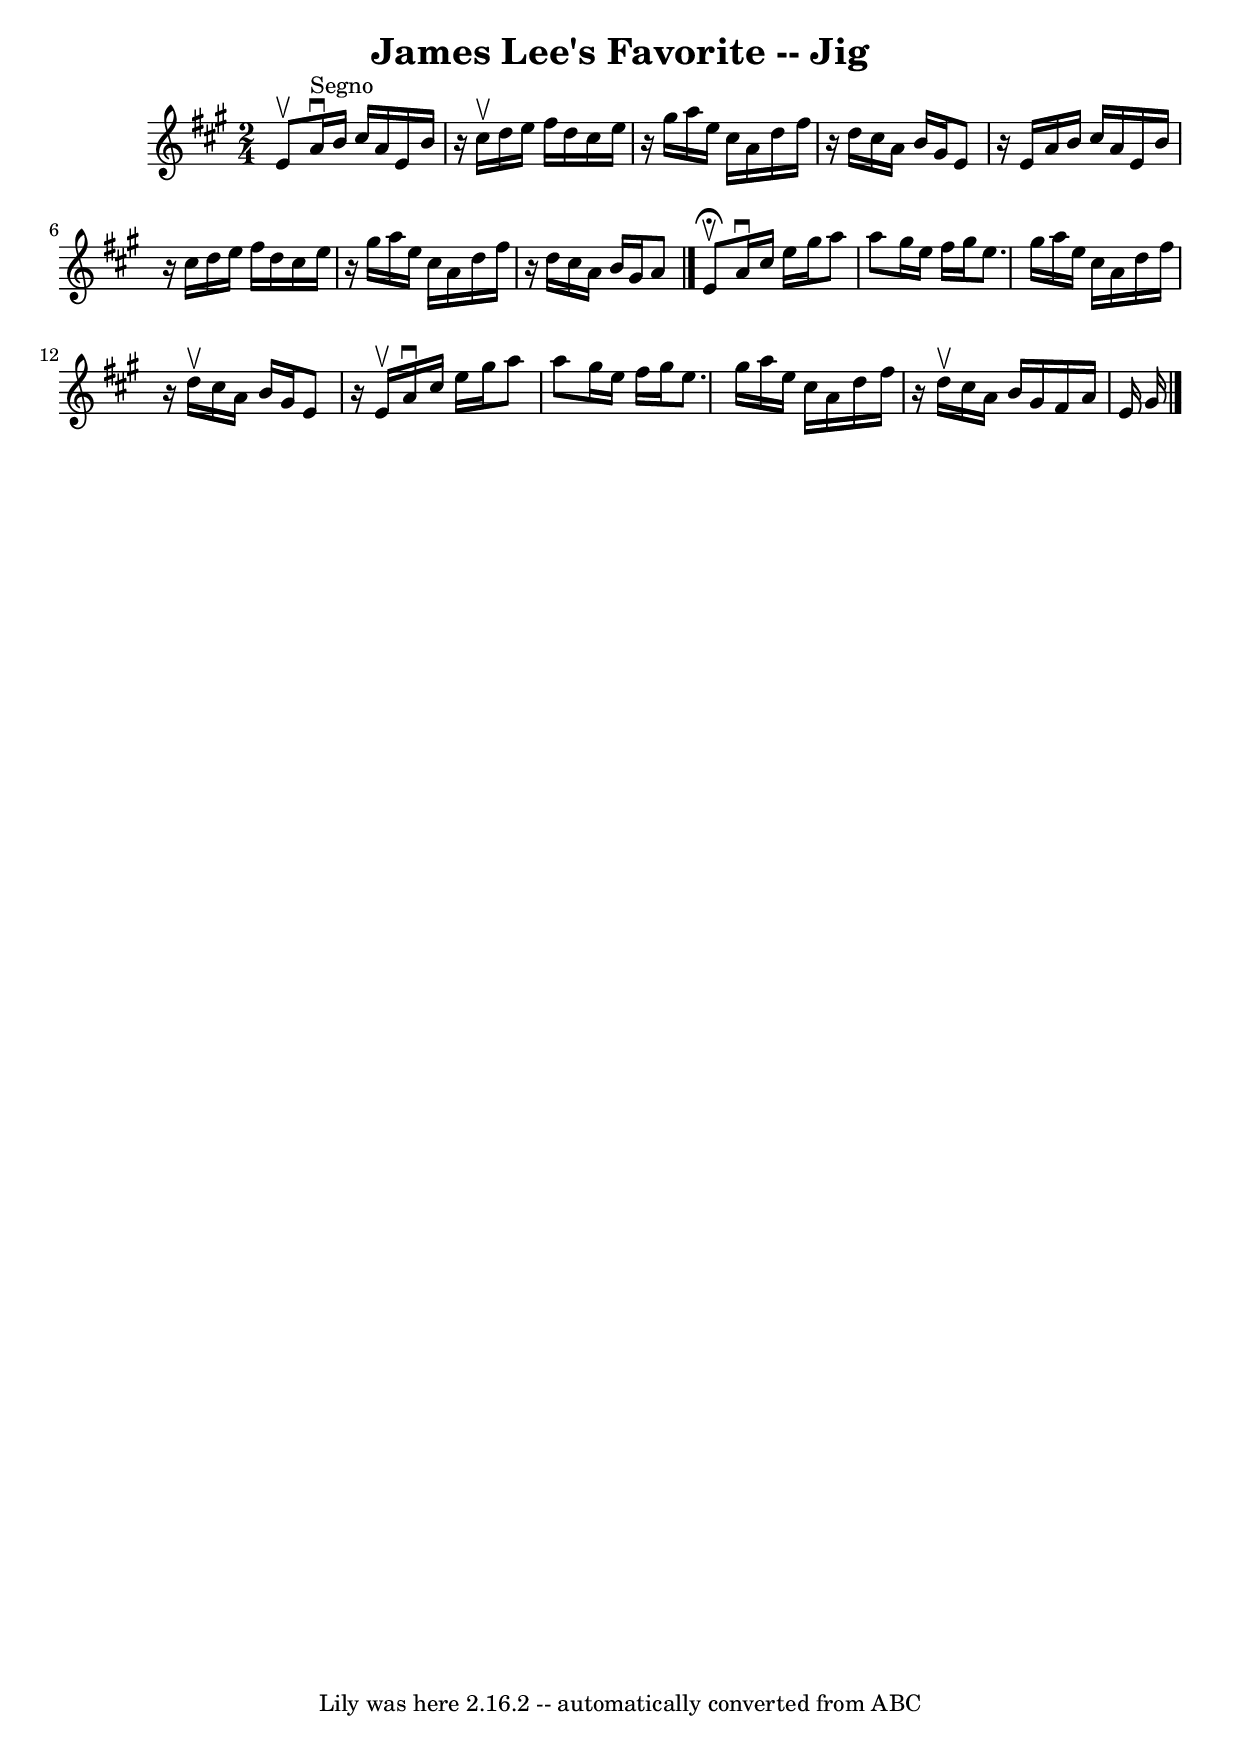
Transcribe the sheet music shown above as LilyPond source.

\version "2.16.2"
\include "Mammoth.ily"
\header {
  %% book = "Ryan's Mammoth Collection"
  crossRefNumber = "1"
  footnotes = "\\\\118 663"
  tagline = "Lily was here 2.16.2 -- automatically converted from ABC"
  title = "James Lee's Favorite -- Jig"

}
voicedefault =  {


  \time 2/4 
  \key a \major
  e'8^\upbow   |
  a'16^"Segno"^\downbow   
  b'16 cis''16 a'16 e'16 b'16    r16 cis''16^\upbow   |
  
  d''16 e''16 fis''16 d''16 cis''16 e''16    r16 gis''16     |
  a''16 e''16 cis''16 a'16 d''16 fis''16    r16 d''16    |
  cis''16 a'16 b'16 gis'16 e'8    r16 e'16    |
  
  a'16 b'16 cis''16 a'16 e'16 b'16    r16 cis''16    |
  
  d''16 e''16 fis''16 d''16 cis''16 e''16    r16 gis''16     |
  a''16 e''16 cis''16 a'16 d''16 fis''16    r16 d''16    |
  cis''16 a'16 b'16 gis'16 a'8    \bar "|." e'8^\fermata^\upbow |
  a'16^\downbow cis''16 e''16 gis''16    
  a''8 a''8    |
  gis''16 e''16 fis''16 gis''16 e''8.    
  gis''16    |
  a''16 e''16 cis''16 a'16 d''16 fis''16    
  r16 d''16^\upbow   |
  cis''16 a'16 b'16 gis'16 e'8    r16 
  e'16^\upbow   |
  a'16^\downbow cis''16 e''16 gis''16    
  a''8 a''8    |
  gis''16 e''16 fis''16 gis''16 e''8.    
  gis''16    |
  a''16 e''16 cis''16 a'16 d''16 fis''16    
  r16 d''16^\upbow   |
  cis''16 a'16 b'16 gis'16 fis'16    
  a'16 e'16 gis'16        \bar "|."   

}

\score{
  <<

    \context Staff="default"
    {
      \voicedefault 
      
    }

  >>
  \layout {
    
  }
  \midi {
  }

}
